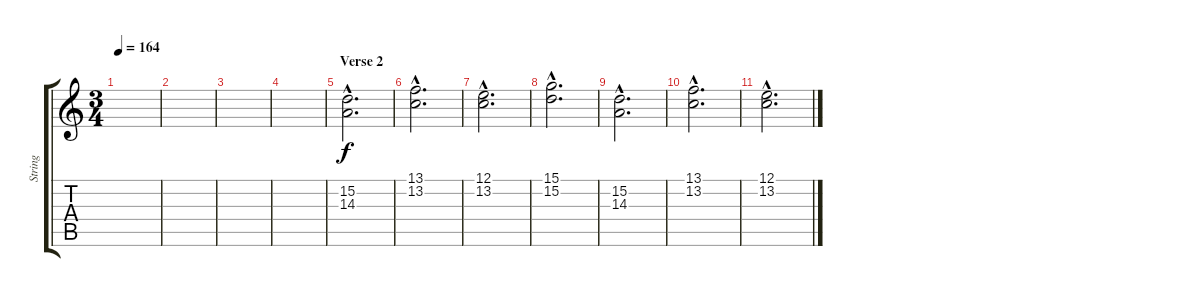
\track ("String" "String") {instrument stringensemble1}
\staff {score tabs}
\tuning (E4 B3 G3 D3 A2 E2) {hide}
\ts (3 4)
\tempo 164
\clef g2
\ks c
|
|
|
|
\section ("" "Verse 2")
(15.2{hac} 14.3{hac}).2{d volume 6 instrument drawbarorgan} |
(13.1{hac} 13.2{hac}).2{d volume 5 instrument drawbarorgan} |
(12.1{hac} 13.2{hac}).2{d volume 6 instrument drawbarorgan} |
(15.1{hac} 15.2{hac}).2{d volume 3 instrument drawbarorgan} |
(15.2{hac} 14.3{hac}).2{d volume 6 instrument drawbarorgan} |
(13.1{hac} 13.2{hac}).2{d volume 6 instrument drawbarorgan} |
(12.1{hac} 13.2{hac}).2{d volume 6 instrument drawbarorgan}
